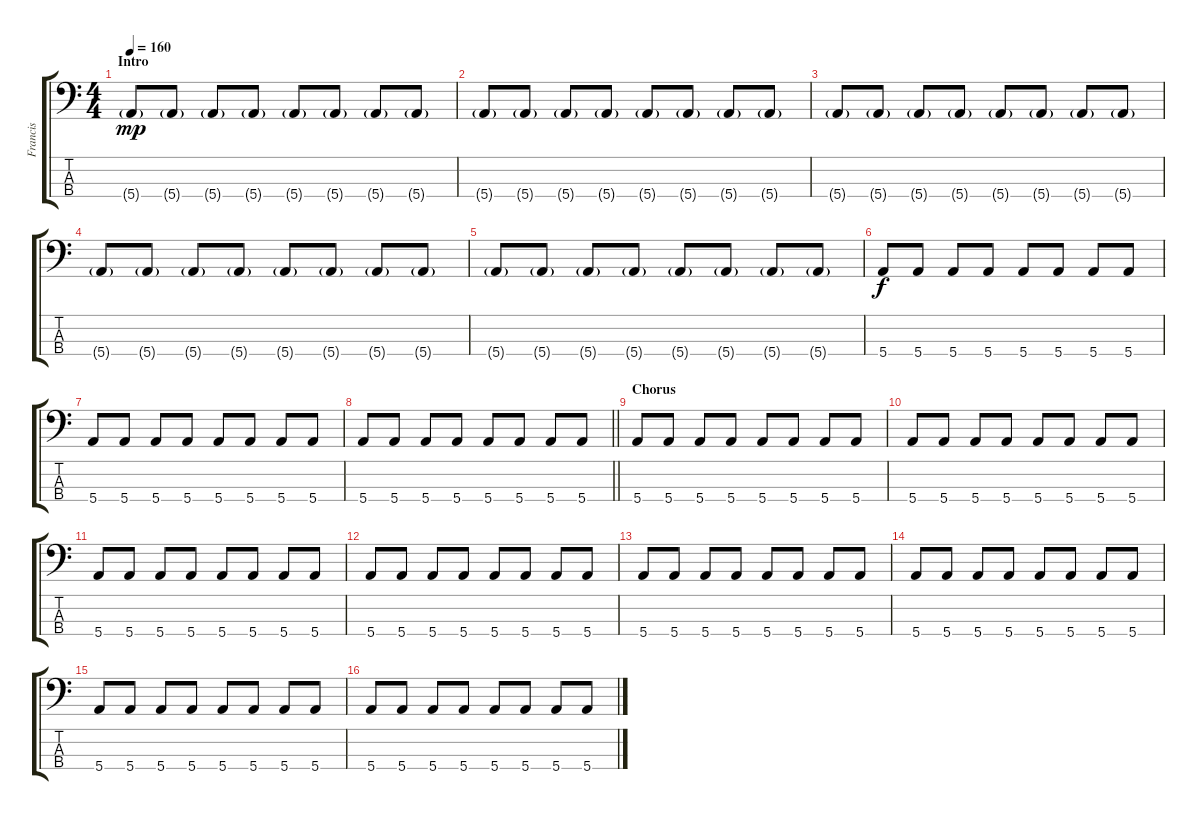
\track ("Francis" "Francis") {instrument electricbassfinger}
\staff {score tabs}
\tuning (G2 D2 A1 E1) {hide}
\ts (4 4)
\section ("" "Intro")
\tempo 160
\clef f4
\ks c
5.4{g}.8{dy mp instrument electricbassfinger} 5.4{g}.8 5.4{g}.8 5.4{g}.8 5.4{g}.8 5.4{g}.8 5.4{g}.8 5.4{g}.8 |
5.4{g}.8 5.4{g}.8 5.4{g}.8 5.4{g}.8 5.4{g}.8 5.4{g}.8 5.4{g}.8 5.4{g}.8 |
5.4{g}.8 5.4{g}.8 5.4{g}.8 5.4{g}.8 5.4{g}.8 5.4{g}.8 5.4{g}.8 5.4{g}.8 |
5.4{g}.8 5.4{g}.8 5.4{g}.8 5.4{g}.8 5.4{g}.8 5.4{g}.8 5.4{g}.8 5.4{g}.8 |
5.4{g}.8 5.4{g}.8 5.4{g}.8 5.4{g}.8 5.4{g}.8 5.4{g}.8 5.4{g}.8 5.4{g}.8 |
5.4.8{dy f} 5.4.8 5.4.8 5.4.8 5.4.8 5.4.8 5.4.8 5.4.8 |
5.4.8 5.4.8 5.4.8 5.4.8 5.4.8 5.4.8 5.4.8 5.4.8 |
\barLineRight lightlight
5.4.8 5.4.8 5.4.8 5.4.8 5.4.8 5.4.8 5.4.8 5.4.8 |
\section ("" "Chorus")
5.4.8 5.4.8 5.4.8 5.4.8 5.4.8 5.4.8 5.4.8 5.4.8 |
5.4.8 5.4.8 5.4.8 5.4.8 5.4.8 5.4.8 5.4.8 5.4.8 |
5.4.8 5.4.8 5.4.8 5.4.8 5.4.8 5.4.8 5.4.8 5.4.8 |
5.4.8 5.4.8 5.4.8 5.4.8 5.4.8 5.4.8 5.4.8 5.4.8 |
5.4.8 5.4.8 5.4.8 5.4.8 5.4.8 5.4.8 5.4.8 5.4.8 |
5.4.8 5.4.8 5.4.8 5.4.8 5.4.8 5.4.8 5.4.8 5.4.8 |
5.4.8 5.4.8 5.4.8 5.4.8 5.4.8 5.4.8 5.4.8 5.4.8 |
5.4.8 5.4.8 5.4.8 5.4.8 5.4.8 5.4.8 5.4.8 5.4.8
